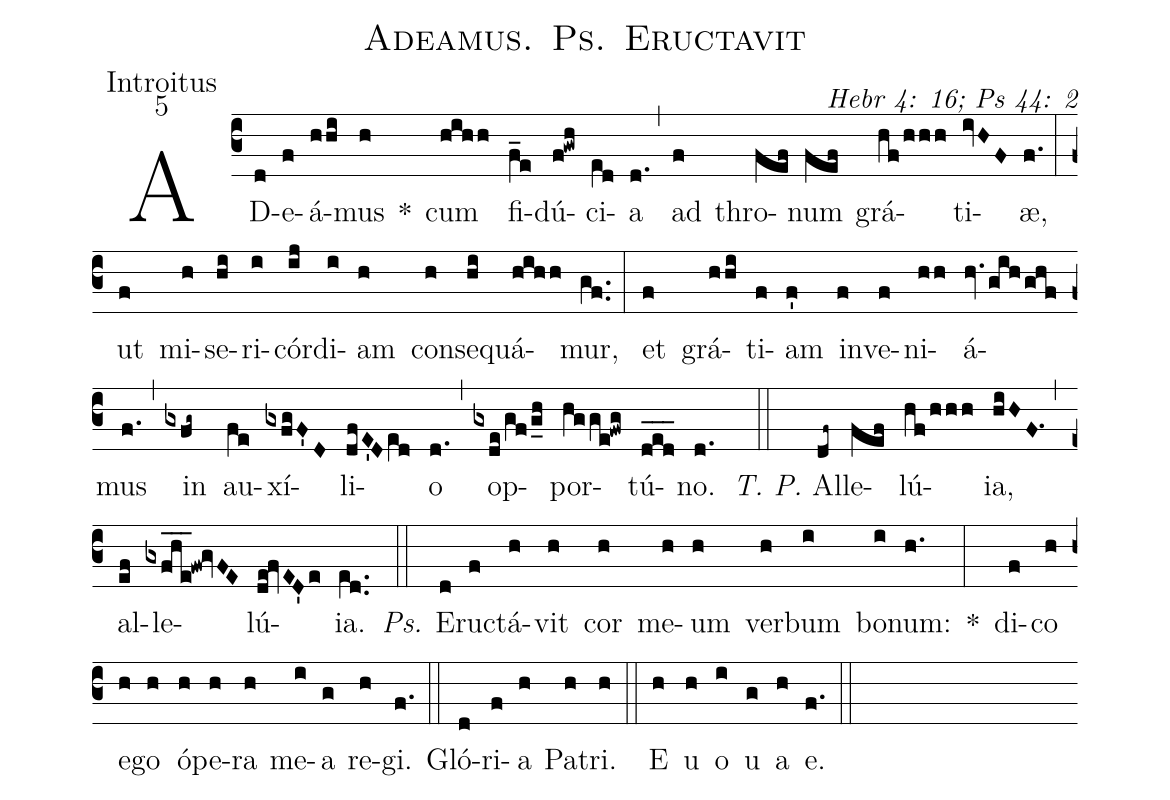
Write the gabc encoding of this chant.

name: Adeamus. Ps. Eructavit;
office-part: Introitus;
mode: 5;
commentary: Hebr 4: 16; Ps 44: 2;
%%
(c3) AD(d)e(f)á(hhi)mus(h) *() cum(hihh) fi(f_e)dú(f!gwh)ci(e[ll:1]d)a(d.) (,) ad(f) thro(fef)num(fef) grá(hf/hhh)ti(ivHF)æ,(f.) (:)
ut(f) mi(h)se(hi)ri(i)cór(ij)di(i)am(h) con(h)se(hi)quá(hihh)mur,(gf..) (:)
et(f) grá(hhi)ti(f)am(f') in(f)ve(f)ni(hh)á(hv.gihghf)mus(f.) (,) in(gxfg~) au(fe)xí(gxfgF'D)li(dfE'De[ll:1]d)o(d.) (,) op(gxde/gf/g_h)por(hgge!fwg)tú(d_e_d_)no.(d.) (::)
<i>T. P.</i> Al(df~)le(fef)lú(hf/hhh)ia,(hiHF.1) (,) al(ef)le(gxfhe___!fw!gvFE)lú(de!fvED'e)ia.(e[ll:1]d..) (::)
<i>Ps.</i> E(d)ruc(f)tá(h)vit(h) cor(h) me(h)um(h) ver(h)bum(i) bo(i)num:(h.) *(:)
di(f)co(h) e(h)go(h) ó(h)pe(h)ra(h) me(i)a(g) re(h)gi.(f.) (::)
Gló(d)ri(f)a(h) Pa(h)tri.(h) (::)
<eu>E(h) u(h) o(i) u(g) a(h) e.</eu>(f.) (::)
